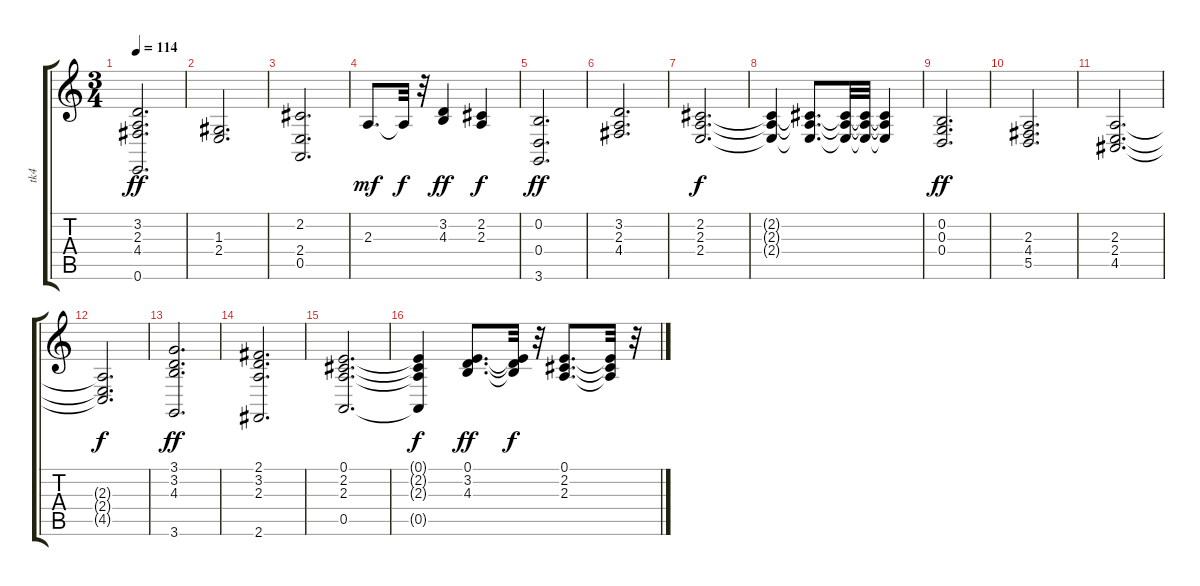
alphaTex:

\track ("tk4" "tk4") {instrument stringensemble1}
\staff {score tabs}
\tuning (E4 B3 G3 D3 A2 E2) {hide}
\ts (3 4)
\tempo 114
\clef g2
\ks c
(3.2 2.3 4.4 0.6).2{d dy ff} |
(1.3 2.4).2{d} |
(2.2 2.4 0.5).2{d} |
2.3.8{d dy mf} 2.3{t}.32{dy f} r.32 (3.2 4.3).4{dy ff} (2.2 2.3).4{dy f} |
(0.2 0.4 3.6).2{d dy ff} |
(3.2 2.3 4.4).2{d} |
(2.2 2.3 2.4).2{d dy f} |
(2.2{t} 2.3{t} 2.4{t}).4 (2.2{t} 2.3{t} 2.4{t}).8{d} (2.2{t} 2.3{t} 2.4{t}).32 (2.2{t} 2.3{t} 2.4{t}).32 (2.2{t} 2.3{t} 2.4{t}).4 |
(0.2 0.3 0.4).2{d dy ff} |
(2.3 4.4 5.5).2{d} |
(2.3 2.4 4.5).2{d} |
(2.3{t} 2.4{t} 4.5{t}).2{d dy f} |
(3.1 3.2 4.3 3.6).2{d dy ff} |
(2.1 3.2 2.3 2.6).2{d} |
(0.1 2.2 2.3 0.5).2{d} |
(0.1{t} 2.2{t} 2.3{t} 0.5{t}).4{dy f} (0.1 3.2 4.3).8{d dy ff} (0.1{t} 3.2{t} 4.3{t}).32{dy f} r.32 (0.1 2.2 2.3).8{d} (0.1{t} 2.2{t} 2.3{t}).32 r.32
